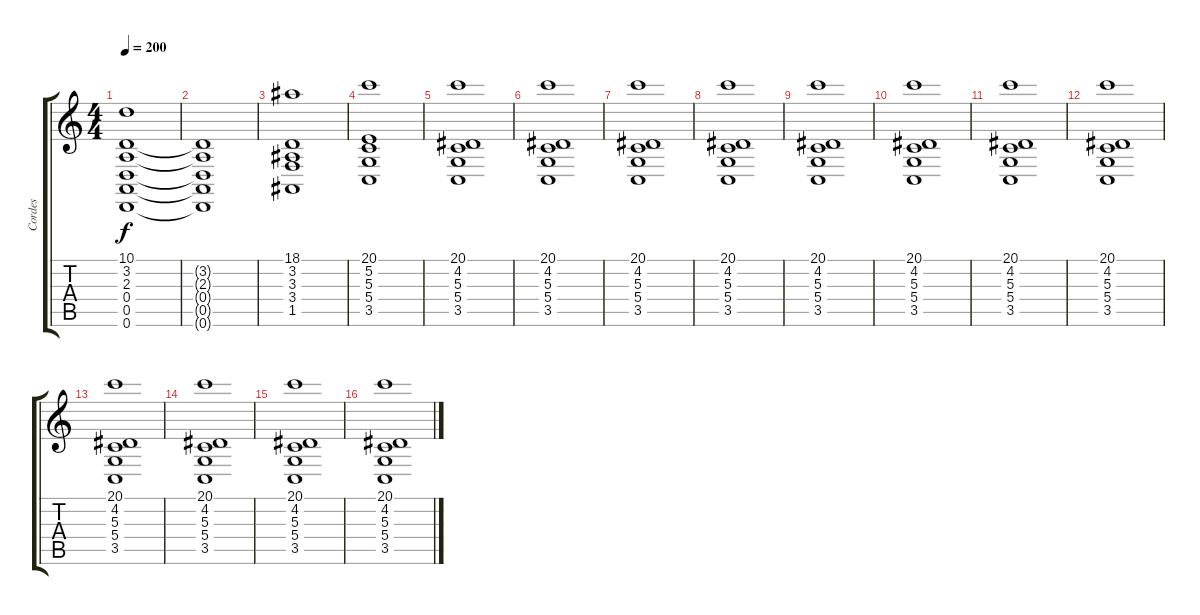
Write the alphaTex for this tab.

\track ("Cordes" "Cordes") {instrument stringensemble1}
\staff {score tabs}
\tuning (E4 B3 G3 D3 A2 D2) {hide}
\ts (4 4)
\tempo 200
\clef g2
\ks c
(10.1 3.2 2.3 0.4 0.5 0.6).1{dy f} |
(3.2{t} 2.3{t} 0.4{t} 0.5{t} 0.6{t}).1 |
(18.1 3.2 3.3 3.4 1.5).1 |
(20.1 5.2 5.3 5.4 3.5).1 |
(20.1 4.2 5.3 5.4 3.5).1 |
(20.1 4.2 5.3 5.4 3.5).1 |
(20.1 4.2 5.3 5.4 3.5).1 |
(20.1 4.2 5.3 5.4 3.5).1 |
(20.1 4.2 5.3 5.4 3.5).1 |
(20.1 4.2 5.3 5.4 3.5).1 |
(20.1 4.2 5.3 5.4 3.5).1 |
(20.1 4.2 5.3 5.4 3.5).1 |
(20.1 4.2 5.3 5.4 3.5).1 |
(20.1 4.2 5.3 5.4 3.5).1 |
(20.1 4.2 5.3 5.4 3.5).1 |
(20.1 4.2 5.3 5.4 3.5).1
